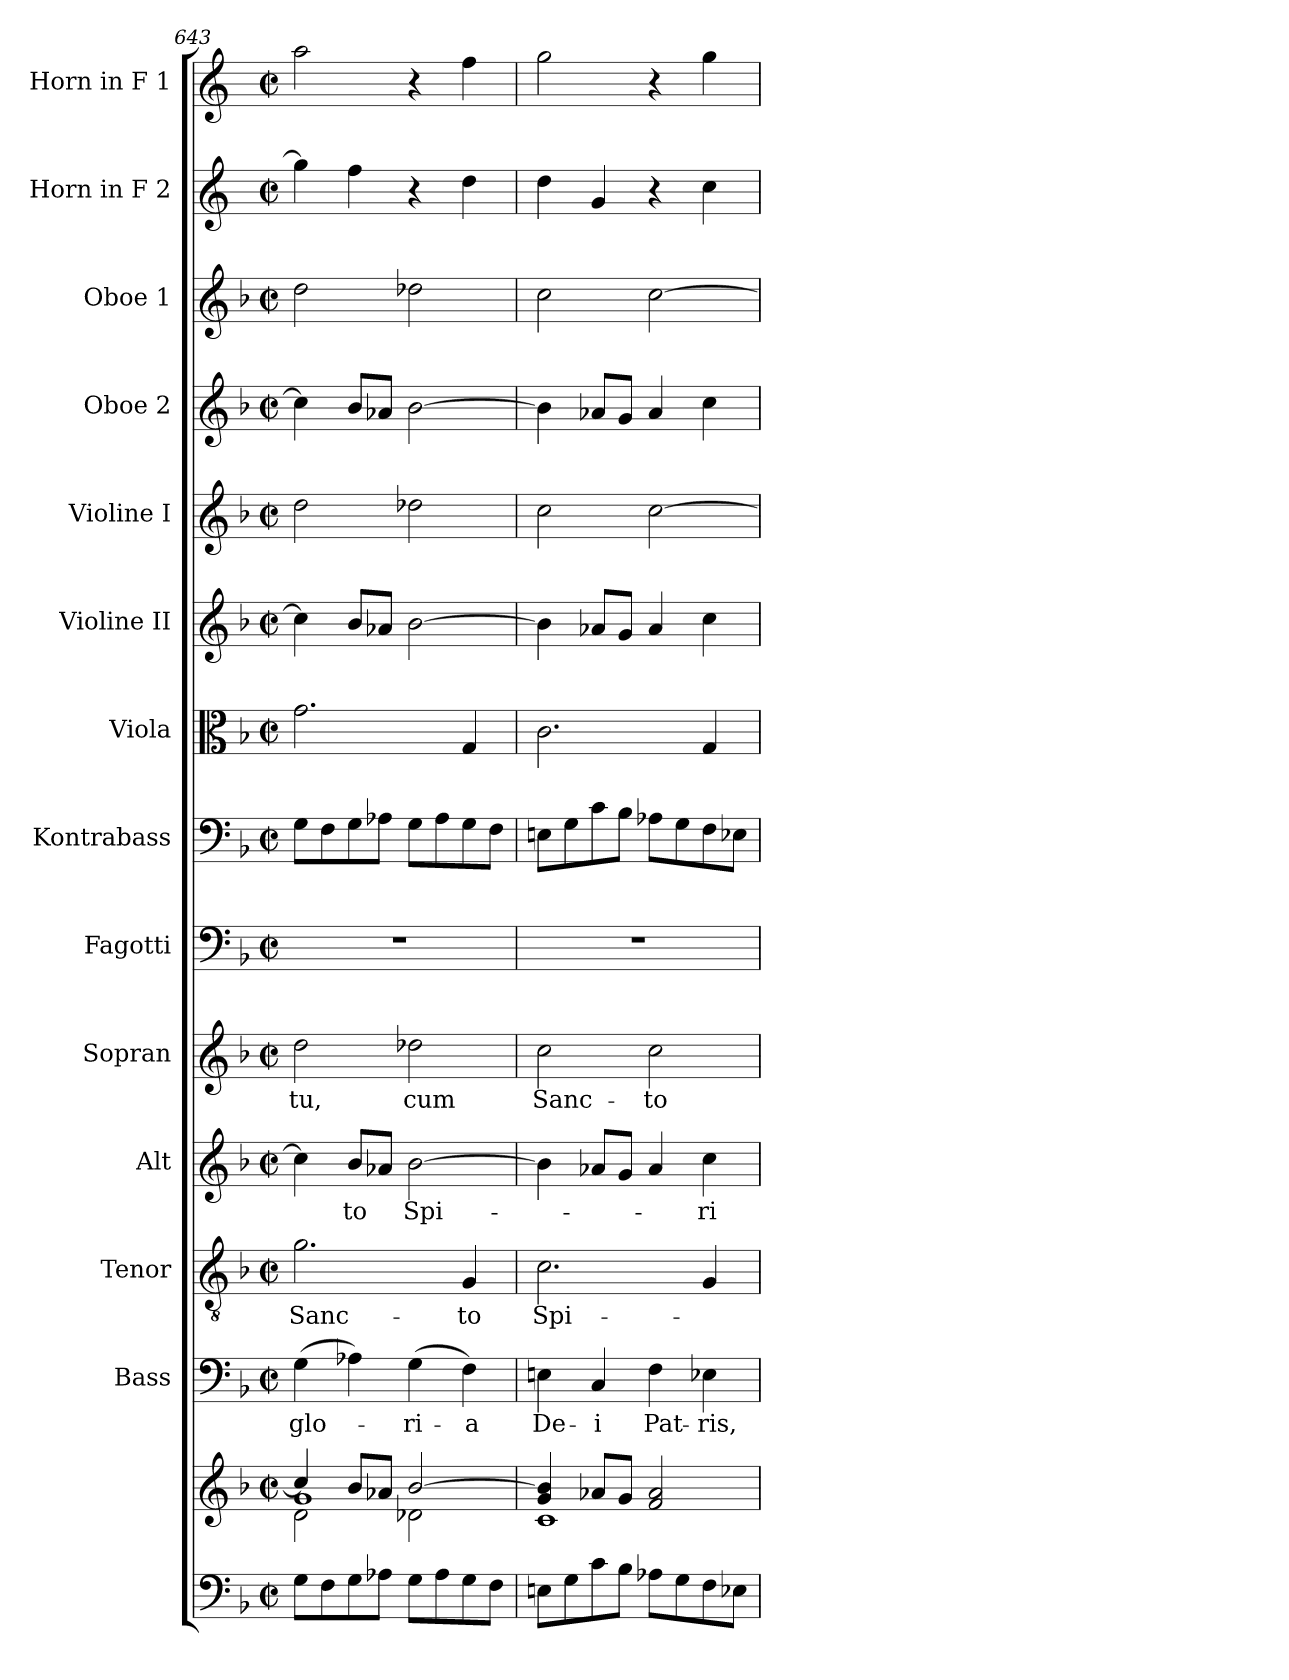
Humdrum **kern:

**kern	**kern	**kern	**text	**kern	**text	**kern	**text	**kern	**text	**kern	**kern	**kern	**kern	**kern	**kern	**kern	**kern	**kern
*part14	*part14	*part13	*part13	*part12	*part12	*part11	*part11	*part10	*part10	*part9	*part8	*part7	*part6	*part5	*part4	*part3	*part2	*part1
*staff15	*staff14	*staff13	*staff13	*staff12	*staff12	*staff11	*staff11	*staff10	*staff10	*staff9	*staff8	*staff7	*staff6	*staff5	*staff4	*staff3	*staff2	*staff1
*	*	*I"Bass	*	*I"Tenor	*	*I"Alt	*	*I"Sopran	*	*I"Fagotti	*I"Kontrabass	*I"Viola	*I"Violine II	*I"Violine I	*I"Oboe 2	*I"Oboe 1	*I"Horn in F 2	*I"Horn in F 1
*	*	*I'B.	*	*I'T.	*	*I'A.	*	*I'S.	*	*I'Fg.	*I'Kb.	*I'Vla.	*I'Vl. II	*I'Vl. I	*I'Ob. 2	*I'Ob. 1	*	*
!!LO:PB:g=z
*clefF4	*clefG2	*clefF4	*	*clefGv2	*	*clefG2	*	*clefG2	*	*clefF4	*clefF4	*clefC3	*clefG2	*clefG2	*clefG2	*clefG2	*clefG2	*clefG2
*	*	*	*	*	*	*	*	*	*	*	*ITrd7c12	*	*	*	*	*	*ITrd4c7	*ITrd4c7
*k[b-]	*k[b-]	*k[b-]	*	*k[b-]	*	*k[b-]	*	*k[b-]	*	*k[b-]	*k[b-]	*k[b-]	*k[b-]	*k[b-]	*k[b-]	*k[b-]	*k[b-]	*k[b-]
*F:	*F:	*F:	*	*F:	*	*F:	*	*F:	*	*F:	*F:	*F:	*F:	*F:	*F:	*F:	*F:	*F:
*M2/2	*M2/2	*M2/2	*	*M2/2	*	*M2/2	*	*M2/2	*	*M2/2	*M2/2	*M2/2	*M2/2	*M2/2	*M2/2	*M2/2	*M2/2	*M2/2
*met(c|)	*met(c|)	*met(c|)	*	*met(c|)	*	*met(c|)	*	*met(c|)	*	*met(c|)	*met(c|)	*met(c|)	*met(c|)	*met(c|)	*met(c|)	*met(c|)	*met(c|)	*met(c|)
=643	=643	=643	=643	=643	=643	=643	=643	=643	=643	=643	=643	=643	=643	=643	=643	=643	=643	=643
*	*^	*	*	*	*	*	*	*	*	*	*	*	*	*	*	*	*	*
*	*	*^	*	*	*	*	*	*	*	*	*	*	*	*	*	*	*	*	*
!	!	!	!	!	!LO:LY:b	!	!LO:LY:b	!	!	!	!LO:LY:b	!	!	!	!	!	!	!	!	!
8G\L	4cc/]	2d\	1g	(>4G\	glo-	2.g\	Sanc-	4cc\]	.	2dd\	-tu,	1r	8GG\L	2.g\	4cc\]	2dd\	4cc\]	2dd\	4cc\]	2dd\
8F\	.	.	.	.	.	.	.	.	.	.	.	.	8FF\	.	.	.	.	.	.	.
!	!	!	!	!	!	!	!	!	!LO:LY:b	!	!	!	!	!	!	!	!	!	!	!
8G\	8b-/L	.	.	4A-X\)	.	.	.	8b-/L	-to	.	.	.	8GG\	.	8b-/L	.	8b-/L	.	4b-\	.
8A-X\J	8a-X/J	.	.	.	.	.	.	8a-X/J	.	.	.	.	8AA-X\J	.	8a-X/J	.	8a-X/J	.	.	.
!	!	!	!	!	!LO:LY:b	!	!	!	!LO:LY:b	!	!LO:LY:b	!	!	!	!	!	!	!	!	!
8G\L	[>2b-/	2d-X\	.	(>4G\	-ri-	.	.	[2b-\	Spi-	2dd-X\	cum	.	8GG\L	.	[2b-\	2dd-X\	[2b-\	2dd-X\	4r	4r
8A-\	.	.	.	.	.	.	.	.	.	.	.	.	8AA-\	.	.	.	.	.	.	.
!	!	!	!	!	!LO:LY:b	!	!LO:LY:b	!	!	!	!	!	!	!	!	!	!	!	!	!
8G\	.	.	.	4F\)	-a	4G/	-to	.	.	.	.	.	8GG\	4G/	.	.	.	.	4g\	4b-\
8F\J	.	.	.	.	.	.	.	.	.	.	.	.	8FF\J	.	.	.	.	.	.	.
*	*	*v	*v	*	*	*	*	*	*	*	*	*	*	*	*	*	*	*	*	*
=644	=644	=644	=644	=644	=644	=644	=644	=644	=644	=644	=644	=644	=644	=644	=644	=644	=644	=644	=644
!	!	!	!	!LO:LY:b	!	!LO:LY:b	!	!	!	!LO:LY:b	!	!	!	!	!	!	!	!	!
8En\L	4g/ 4b-/]	1c	4En\	De-	2.c\	Spi-	4b-\]	.	2cc\	Sanc-	1r	8EEn\L	2.c\	4b-\]	2cc\	4b-\]	2cc\	4g\	2cc\
8G\	.	.	.	.	.	.	.	.	.	.	.	8GG\	.	.	.	.	.	.	.
!	!	!	!	!LO:LY:b	!	!	!	!	!	!	!	!	!	!	!	!	!	!	!
8c\	8a-X/L	.	4C/	-i	.	.	8a-X/L	.	.	.	.	8C\	.	8a-X/L	.	8a-X/L	.	4c/	.
8B-\J	8g/J	.	.	.	.	.	8g/J	.	.	.	.	8BB-\J	.	8g/J	.	8g/J	.	.	.
!	!	!	!	!LO:LY:b	!	!	!	!	!	!LO:LY:b	!	!	!	!	!	!	!	!	!
8A-X\L	2f/ 2a-/	.	4F\	Pat-	.	.	4a-/	.	2cc\	-to	.	8AA-X\L	.	4a-/	[2cc\	4a-/	[2cc\	4r	4r
8G\	.	.	.	.	.	.	.	.	.	.	.	8GG\	.	.	.	.	.	.	.
!	!	!	!	!LO:LY:b	!	!	!	!LO:LY:b	!	!	!	!	!	!	!	!	!	!	!
8F\	.	.	4E-X\	-ris,	4G/	.	4cc\	-ri-	.	.	.	8FF\	4G/	4cc\	.	4cc\	.	4f\	4cc\
8E-X\J	.	.	.	.	.	.	.	.	.	.	.	8EE-X\J	.	.	.	.	.	.	.
*	*v	*v	*	*	*	*	*	*	*	*	*	*	*	*	*	*	*	*	*
=	=	=	=	=	=	=	=	=	=	=	=	=	=	=	=	=	=	=
*-	*-	*-	*-	*-	*-	*-	*-	*-	*-	*-	*-	*-	*-	*-	*-	*-	*-	*-
